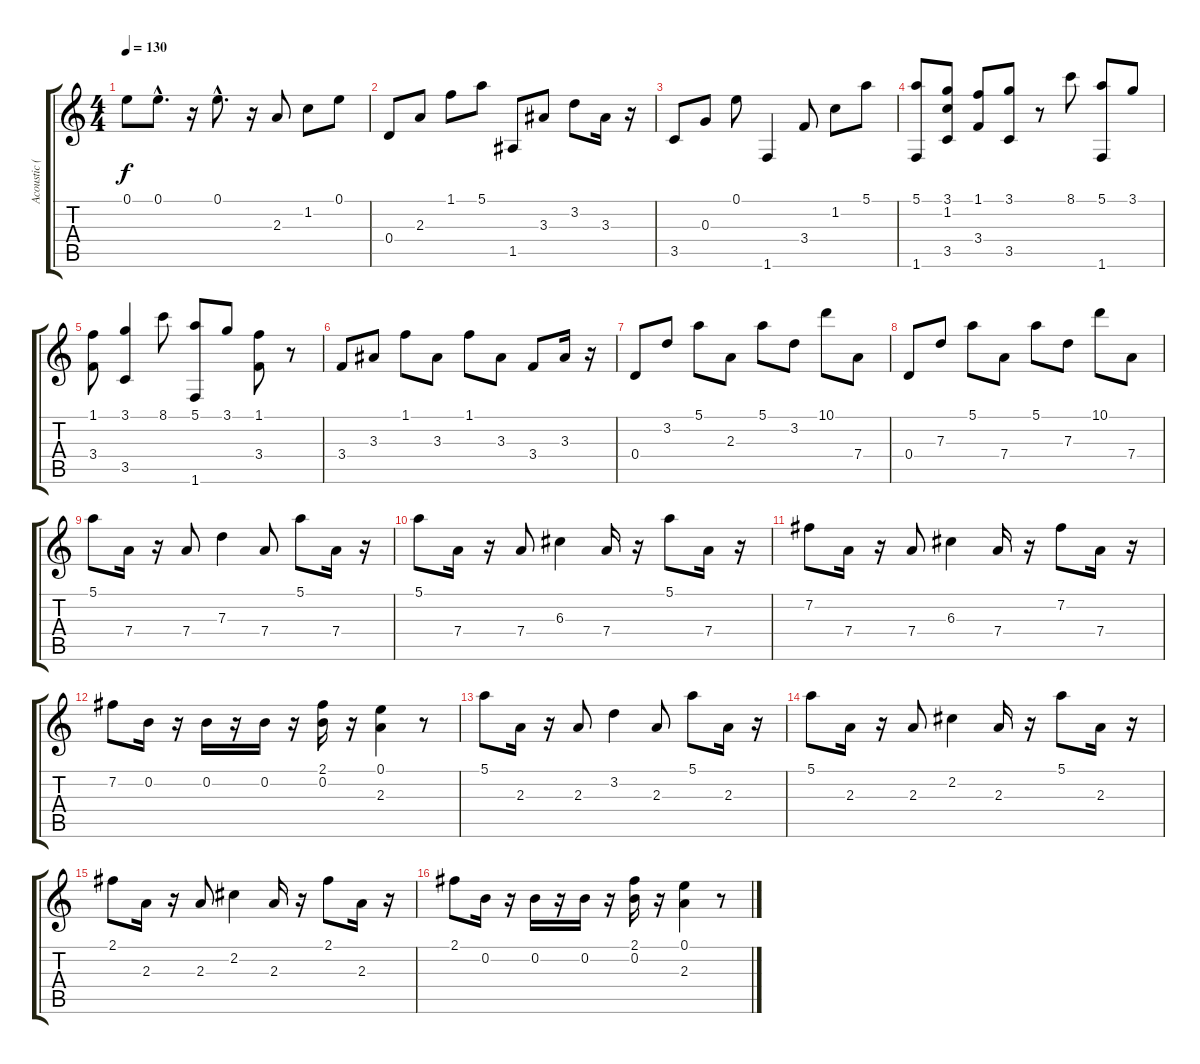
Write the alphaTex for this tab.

\track ("Acoustic (steel)" "Acoustic (") {instrument acousticguitarsteel}
\staff {score tabs}
\tuning (E4 B3 G3 D3 A2 E2) {hide}
\ts (4 4)
\tempo 130
\clef g2
\ks c
0.1{t}.8{dy f} 0.1{hac}.8{d} r.16 0.1{hac}.8{d} r.16 2.3.8 1.2.8 0.1.8 |
0.4.8 2.3.8 1.1.8 5.1.8 1.5.8 3.3.8 3.2.8 3.3.16 r.16 |
3.5.8 0.3.8 0.1.8 1.6.4 3.4.8 1.2.8 5.1.8 |
(5.1 1.6).8 (3.1 1.2 3.5).8 (1.1 3.4).8 (3.1 3.5).8 r.8 8.1.8 (5.1 1.6).8 3.1.8 |
(1.1 3.4).8 (3.1 3.5).4 8.1.8 (5.1 1.6).8 3.1.8 (1.1 3.4).8 r.8 |
3.4.8 3.3.8 1.1.8 3.3.8 1.1.8 3.3.8 3.4.8 3.3.16 r.16 |
0.4.8 3.2.8 5.1.8 2.3.8 5.1.8 3.2.8 10.1.8 7.4.8 |
0.4.8 7.3.8 5.1.8 7.4.8 5.1.8 7.3.8 10.1.8 7.4.8 |
5.1.8 7.4.16 r.16 7.4.8 7.3.4 7.4.8 5.1.8 7.4.16 r.16 |
5.1.8 7.4.16 r.16 7.4.8 6.3.4 7.4.16 r.16 5.1.8 7.4.16 r.16 |
7.2.8 7.4.16 r.16 7.4.8 6.3.4 7.4.16 r.16 7.2.8 7.4.16 r.16 |
7.2.8 0.2.16 r.16 0.2.16 r.16 0.2.16 r.16 (2.1 0.2).16 r.16 (0.1 2.3).4 r.8 |
5.1.8 2.3.16 r.16 2.3.8 3.2.4 2.3.8 5.1.8 2.3.16 r.16 |
5.1.8 2.3.16 r.16 2.3.8 2.2.4 2.3.16 r.16 5.1.8 2.3.16 r.16 |
2.1.8 2.3.16 r.16 2.3.8 2.2.4 2.3.16 r.16 2.1.8 2.3.16 r.16 |
2.1.8 0.2.16 r.16 0.2.16 r.16 0.2.16 r.16 (2.1 0.2).16 r.16 (0.1 2.3).4 r.8
